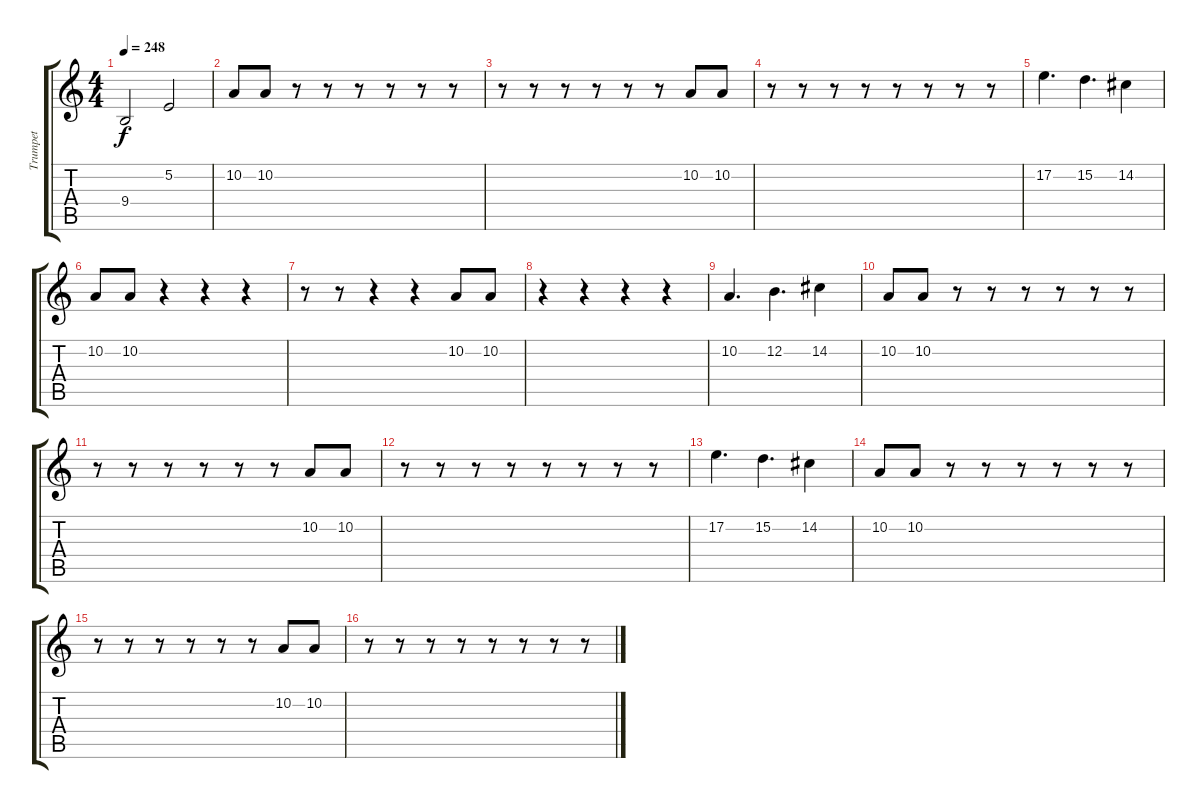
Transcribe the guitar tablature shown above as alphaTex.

\track ("Trumpet" "Trumpet") {instrument trumpet}
\staff {score tabs}
\tuning (E4 B3 G3 D3 A2 E2) {hide}
\ts (4 4)
\tempo 248
\clef g2
\ks c
9.4{t}.2{dy f} 5.2.2 |
10.2.8 10.2.8 r.8 r.8 r.8 r.8 r.8 r.8 |
r.8 r.8 r.8 r.8 r.8 r.8 10.2.8 10.2.8 |
r.8 r.8 r.8 r.8 r.8 r.8 r.8 r.8 |
17.2.4{d} 15.2.4{d} 14.2.4 |
10.2.8 10.2.8 r.4 r.4 r.4 |
r.8 r.8 r.4 r.4 10.2.8 10.2.8 |
r.4 r.4 r.4 r.4 |
10.2.4{d} 12.2.4{d} 14.2.4 |
10.2.8 10.2.8 r.8 r.8 r.8 r.8 r.8 r.8 |
r.8 r.8 r.8 r.8 r.8 r.8 10.2.8 10.2.8 |
r.8 r.8 r.8 r.8 r.8 r.8 r.8 r.8 |
17.2.4{d} 15.2.4{d} 14.2.4 |
10.2.8 10.2.8 r.8 r.8 r.8 r.8 r.8 r.8 |
r.8 r.8 r.8 r.8 r.8 r.8 10.2.8 10.2.8 |
r.8 r.8 r.8 r.8 r.8 r.8 r.8 r.8
